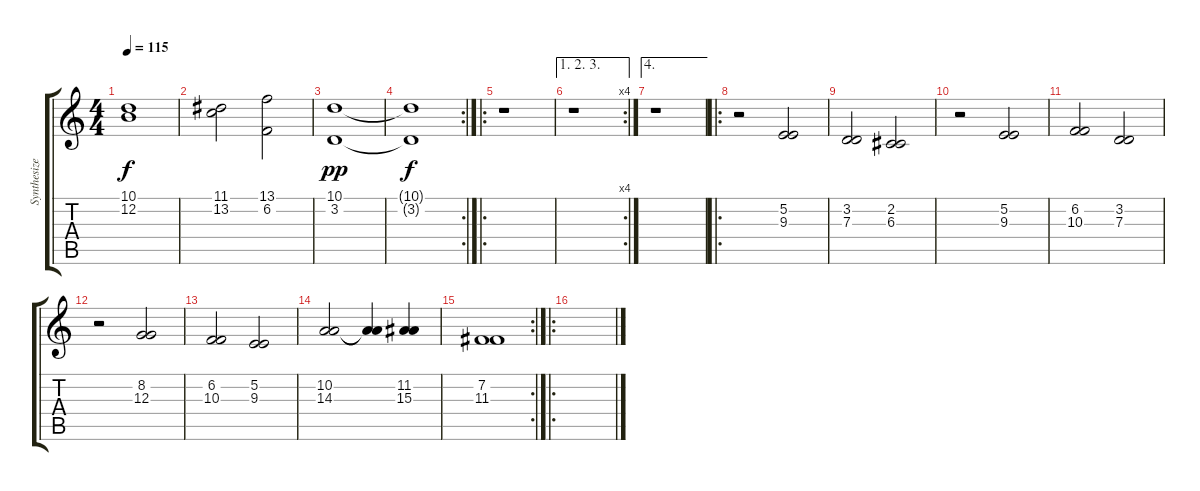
\track ("Synthesizer" "Synthesize") {instrument synthstrings1}
\staff {score tabs}
\tuning (E4 B3 G3 D3 A2 E2) {hide}
\ts (4 4)
\tempo 115
\clef g2
\ks c
(10.1 12.2).1{dy f} |
(11.1 13.2).2 (13.1 6.2).2 |
(10.1 3.2).1{dy pp} |
\rc 2
(10.1{t} 3.2{t}).1{dy f} |
\ro
r.1 |
\ae (1 2 3)
\rc 4
r.1 |
\ae 4
r.1 |
\ro
r.2 (5.2 9.3).2 |
(3.2 7.3).2 (2.2 6.3).2 |
r.2 (5.2 9.3).2 |
(6.2 10.3).2 (3.2 7.3).2 |
r.2 (8.2 12.3).2 |
(6.2 10.3).2 (5.2 9.3).2 |
(10.2 14.3).2 (10.2{t} 14.3{t}).4 (11.2 15.3).4 |
\rc 2
(7.2 11.3).1 |
\ro
